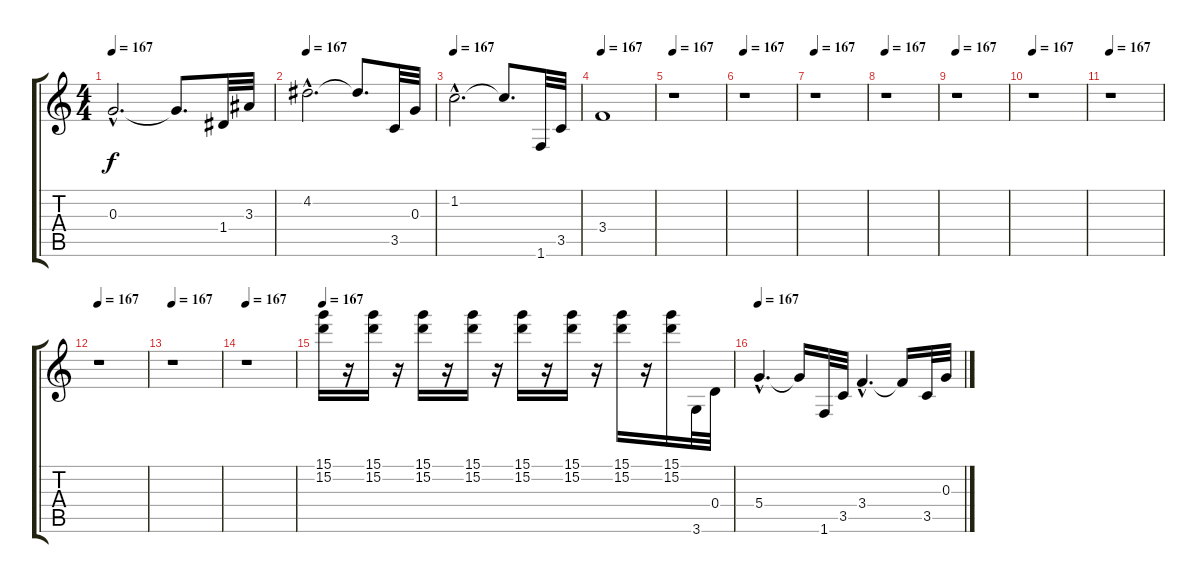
\track "" {instrument distortionguitar}
\staff {score tabs}
\tuning (E4 B3 G3 D3 A2 E2) {hide}
\ts (4 4)
\tempo 167
\clef g2
\ks c
0.3{hac}.2{d dy f} 0.3{t}.8{d} 1.4.32 3.3.32 |
\tempo 167
4.2{hac}.2{d} 4.2{t}.8{d} 3.5.32 0.3.32 |
\tempo 167
1.2{hac}.2{d} 1.2{t}.8{d} 1.6.32 3.5.32 |
\tempo 167
3.4.1 |
\tempo 167
r.1 |
\tempo 167
r.1 |
\tempo 167
r.1 |
\tempo 167
r.1 |
\tempo 167
r.1 |
\tempo 167
r.1 |
\tempo 167
r.1 |
\tempo 167
r.1 |
\tempo 167
r.1 |
\tempo 167
r.1 |
\tempo 167
(15.1 15.2).16 r.16 (15.1 15.2).16 r.16 (15.1 15.2).16 r.16 (15.1 15.2).16 r.16 (15.1 15.2).16 r.16 (15.1 15.2).16 r.16 (15.1 15.2).16 r.16 (15.1 15.2).16 3.6.32 0.4.32 |
\tempo 167
5.4{hac}.4{d} 5.4{t}.16 1.6.32 3.5.32 3.4{hac}.4{d} 3.4{t}.16 3.5.32 0.3.32
